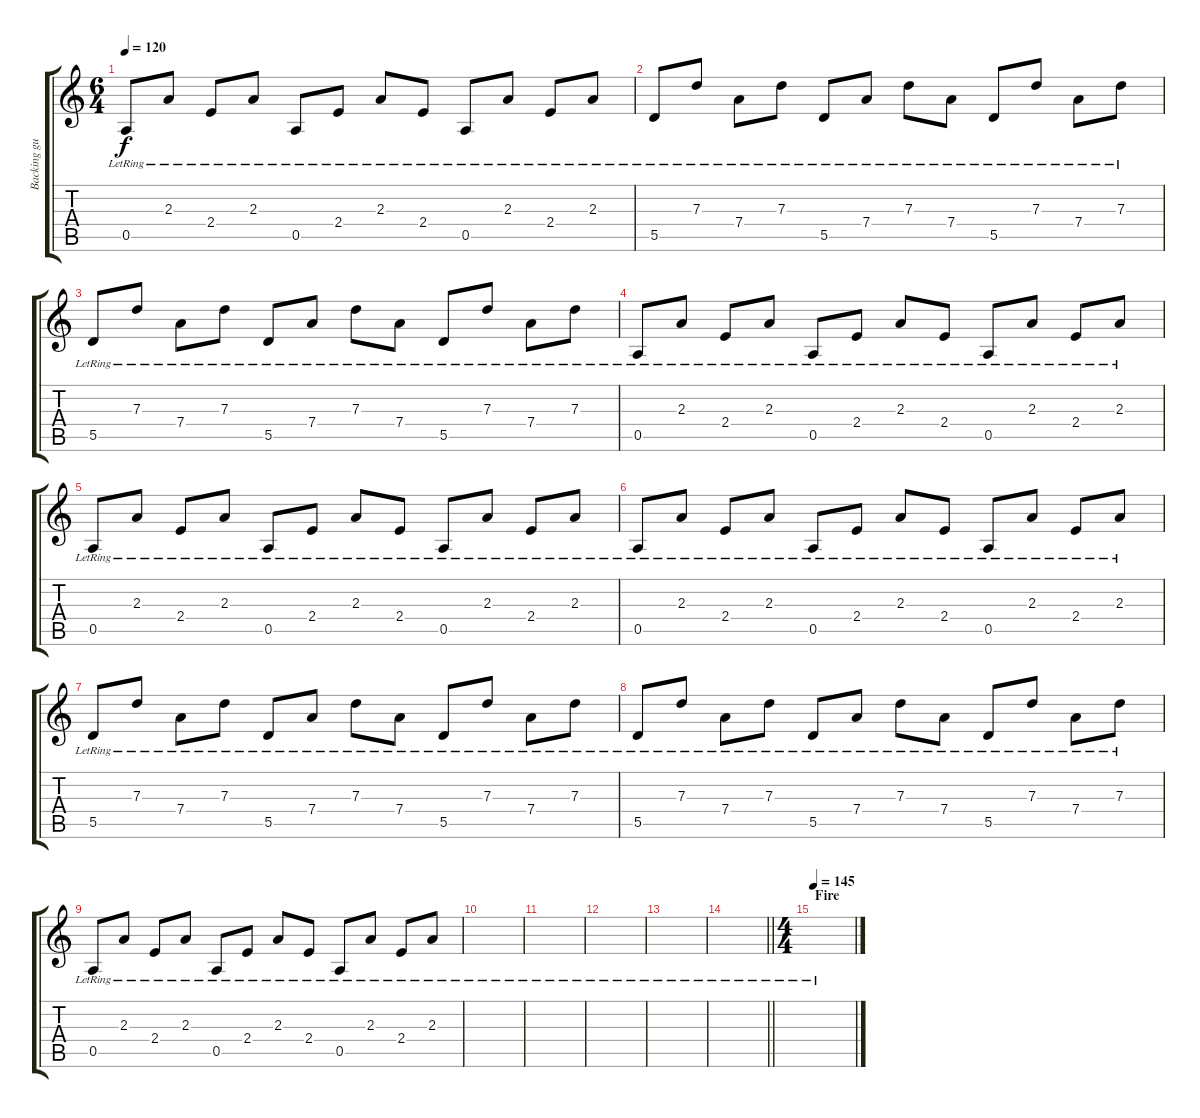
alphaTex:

\track ("Backing guitar 1" "Backing gu") {instrument electricguitarclean}
\staff {score tabs}
\tuning (E4 B3 G3 D3 A2 E2) {hide}
\ts (6 4)
\tempo 120
\clef g2
\ks c
0.5{lr}.8{dy f} 2.3{lr}.8 2.4{lr}.8 2.3{lr}.8 0.5{lr}.8 2.4{lr}.8 2.3{lr}.8 2.4{lr}.8 0.5{lr}.8 2.3{lr}.8 2.4{lr}.8 2.3{lr}.8 |
5.5{lr}.8{instrument electricguitarclean} 7.3{lr}.8 7.4{lr}.8 7.3{lr}.8 5.5{lr}.8 7.4{lr}.8 7.3{lr}.8 7.4{lr}.8 5.5{lr}.8 7.3{lr}.8 7.4{lr}.8 7.3{lr}.8 |
5.5{lr}.8 7.3{lr}.8 7.4{lr}.8 7.3{lr}.8 5.5{lr}.8 7.4{lr}.8 7.3{lr}.8 7.4{lr}.8 5.5{lr}.8 7.3{lr}.8 7.4{lr}.8 7.3{lr}.8 |
0.5{lr}.8 2.3{lr}.8 2.4{lr}.8 2.3{lr}.8 0.5{lr}.8 2.4{lr}.8 2.3{lr}.8 2.4{lr}.8 0.5{lr}.8 2.3{lr}.8 2.4{lr}.8 2.3{lr}.8 |
0.5{lr}.8 2.3{lr}.8 2.4{lr}.8 2.3{lr}.8 0.5{lr}.8 2.4{lr}.8 2.3{lr}.8 2.4{lr}.8 0.5{lr}.8 2.3{lr}.8 2.4{lr}.8 2.3{lr}.8 |
0.5{lr}.8 2.3{lr}.8 2.4{lr}.8 2.3{lr}.8 0.5{lr}.8 2.4{lr}.8 2.3{lr}.8 2.4{lr}.8 0.5{lr}.8 2.3{lr}.8 2.4{lr}.8 2.3{lr}.8 |
5.5{lr}.8{volume 0 instrument electricguitarclean} 7.3{lr}.8 7.4{lr}.8 7.3{lr}.8 5.5{lr}.8 7.4{lr}.8 7.3{lr}.8 7.4{lr}.8 5.5{lr}.8 7.3{lr}.8 7.4{lr}.8 7.3{lr}.8 |
5.5{lr}.8 7.3{lr}.8 7.4{lr}.8 7.3{lr}.8 5.5{lr}.8 7.4{lr}.8 7.3{lr}.8 7.4{lr}.8 5.5{lr}.8 7.3{lr}.8 7.4{lr}.8 7.3{lr}.8 |
0.5{lr}.8 2.3{lr}.8 2.4{lr}.8 2.3{lr}.8 0.5{lr}.8 2.4{lr}.8 2.3{lr}.8 2.4{lr}.8 0.5{lr}.8 2.3{lr}.8 2.4{lr}.8 2.3{lr}.8 |
|
|
|
|
\barLineRight lightlight
|
\ts (4 4)
\section ("" "Fire")
\tempo 145
